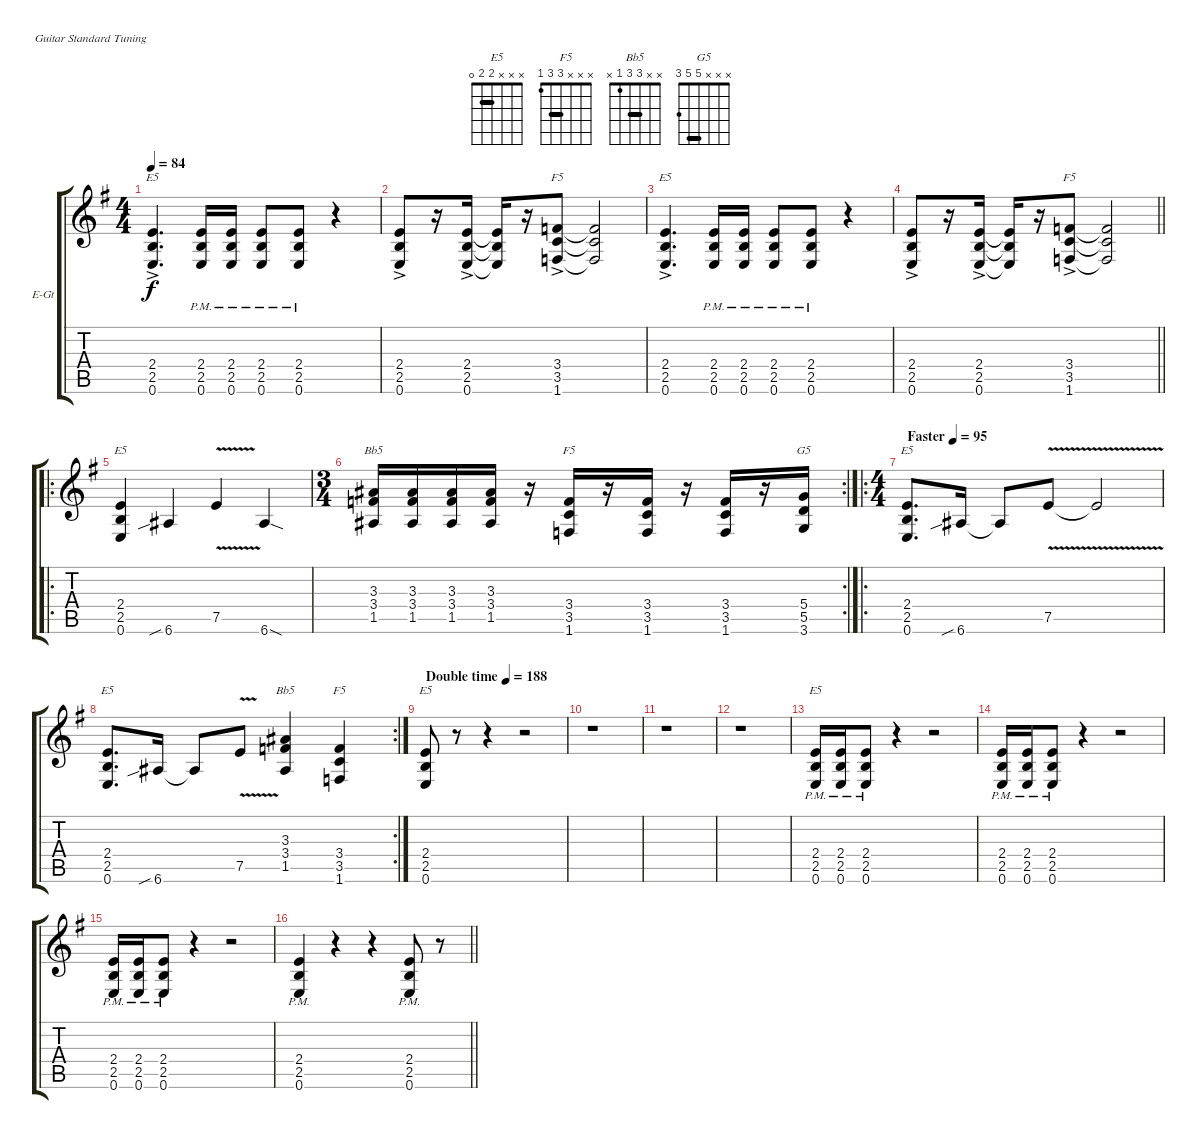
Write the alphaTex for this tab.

\defaultSystemsLayout 4
\bracketExtendMode groupsimilarinstruments
\firstSystemTrackNameOrientation horizontal
\otherSystemsTrackNameOrientation horizontal
\track ("Guitar 4" "E-Gt") {instrument distortionguitar}
\staff {score tabs}
\tuning (E4 B3 G3 D3 A2 E2)
\chord ("E5" x x x 2 2 0) {barre 2}
\chord ("F5" x x x 3 3 1) {barre 3}
\chord ("Bb5" x x 3 3 1 x) {barre 3}
\chord ("G5" x x x 5 5 3) {barre 5}
\ts (4 4)
\tempo 84
\clef g2
\ks g
(0.6{ac} 2.5{ac} 2.4{ac}).4{d ch "E5" dy f} (2.4{pm} 2.5{pm} 0.6{pm}).16 (2.4{pm} 2.5{pm} 0.6{pm}).16 (2.4{pm} 2.5{pm} 0.6{pm}).8 (2.4{pm} 2.5{pm} 0.6{pm}).8 r.4 |
(0.6{ac} 2.5{ac} 2.4{ac}).8 r.16 (0.6{ac} 2.5{ac} 2.4{ac}).16 (0.6{t} 2.5{t} 2.4{t}).16 r.16 (1.6{ac} 3.5{ac} 3.4{ac}).8{ch "F5"} (1.6{t} 3.5{t} 3.4{t}).2 |
(0.6{ac} 2.5{ac} 2.4{ac}).4{d ch "E5"} (2.4{pm} 2.5{pm} 0.6{pm}).16 (2.4{pm} 2.5{pm} 0.6{pm}).16 (2.4{pm} 2.5{pm} 0.6{pm}).8 (2.4{pm} 2.5{pm} 0.6{pm}).8 r.4 |
\barLineRight lightlight
(0.6{ac} 2.5{ac} 2.4{ac}).8 r.16 (0.6{ac} 2.5{ac} 2.4{ac}).16 (0.6{t} 2.5{t} 2.4{t}).16 r.16 (1.6{ac} 3.5{ac} 3.4{ac}).8{ch "F5"} (1.6{t} 3.5{t} 3.4{t}).2 |
\ro
(0.6 2.5 2.4).4{ch "E5"} 6.6{sib}.4 7.5{v}.4 6.6{sod}.4 |
\rc 2
\ts (3 4)
(1.5 3.4 3.3).16{ch "Bb5"} (1.5 3.4 3.3).16 (1.5 3.4 3.3).16 (1.5 3.4 3.3).16 r.16 (1.6 3.5 3.4).16{ch "F5"} r.16 (1.6 3.5 3.4).16 r.16 (1.6 3.5 3.4).16 r.16 (3.6 5.5 5.4).16{ch "G5"} |
\ro
\ts (4 4)
\tempo (95 "Faster")
(0.6 2.5 2.4).8{d ch "E5"} 6.6{sib}.16 6.6{t}.8 7.5{v}.8 7.5{v t}.2 |
\rc 2
(0.6 2.5 2.4).8{d ch "E5"} 6.6{sib}.16 6.6{t}.8 7.5{v}.8 (1.5 3.4 3.3).4{ch "Bb5"} (3.4 3.5 1.6).4{ch "F5"} |
\tempo (188 "Double time")
(0.6 2.5 2.4).8{ch "E5"} r.8 r.4 r.2 |
r.1 |
r.1 |
r.1 |
(0.6{pm} 2.5{pm} 2.4{pm}).16{ch "E5"} (0.6{pm} 2.5{pm} 2.4{pm}).16 (0.6{pm} 2.5{pm} 2.4{pm}).8 r.4 r.2 |
(0.6{pm} 2.5{pm} 2.4{pm}).16 (0.6{pm} 2.5{pm} 2.4{pm}).16 (0.6{pm} 2.5{pm} 2.4{pm}).8 r.4 r.2 |
(0.6{pm} 2.5{pm} 2.4{pm}).16 (0.6{pm} 2.5{pm} 2.4{pm}).16 (0.6{pm} 2.5{pm} 2.4{pm}).8 r.4 r.2 |
\barLineRight lightlight
(0.6{pm} 2.5{pm} 2.4{pm}).4 r.4 r.4 (0.6{pm} 2.5{pm} 2.4{pm}).8 r.8
